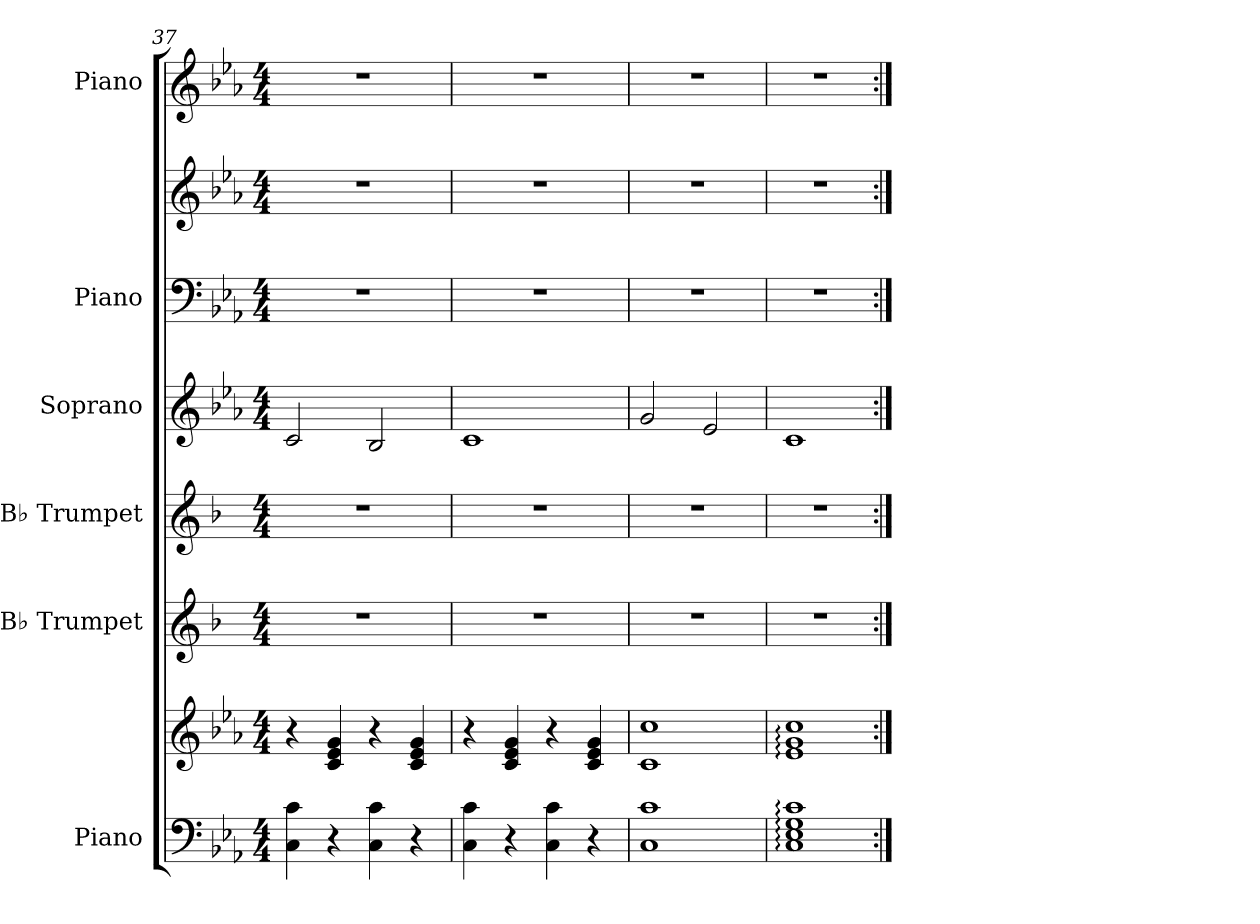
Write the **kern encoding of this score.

**kern	**kern	**kern	**kern	**kern	**kern	**kern	**kern
*part6	*part6	*part5	*part4	*part3	*part2	*part2	*part1
*staff8	*staff7	*staff6	*staff5	*staff4	*staff3	*staff2	*staff1
*I"Piano	*	*I"B♭ Trumpet	*I"B♭ Trumpet	*I"Soprano	*I"Piano	*	*I"Piano
*I'Pno.	*	*I'B♭ Tpt.	*I'B♭ Tpt.	*I'S.	*I'Pno.	*	*I'Pno.
*clefF4	*clefG2	*clefG2	*clefG2	*clefG2	*clefF4	*clefG2	*clefG2
*	*	*ITrd1c2	*ITrd1c2	*	*	*	*
*k[b-e-a-]	*k[b-e-a-]	*k[b-e-a-]	*k[b-e-a-]	*k[b-e-a-]	*k[b-e-a-]	*k[b-e-a-]	*k[b-e-a-]
*M4/4	*M4/4	*M4/4	*M4/4	*M4/4	*M4/4	*M4/4	*M4/4
=37	=37	=37	=37	=37	=37	=37	=37
4C\ 4c\	4r	1r	1r	2c/	1r	1r	1r
4r	4c/ 4e-/ 4g/	.	.	.	.	.	.
4C\ 4c\	4r	.	.	2B-/	.	.	.
4r	4c/ 4e-/ 4g/	.	.	.	.	.	.
=38	=38	=38	=38	=38	=38	=38	=38
4C\ 4c\	4r	1r	1r	1c	1r	1r	1r
4r	4c/ 4e-/ 4g/	.	.	.	.	.	.
4C\ 4c\	4r	.	.	.	.	.	.
4r	4c/ 4e-/ 4g/	.	.	.	.	.	.
=39	=39	=39	=39	=39	=39	=39	=39
1C 1c	1c 1cc	1r	1r	2g/	1r	1r	1r
.	.	.	.	2e-/	.	.	.
=40	=40	=40	=40	=40	=40	=40	=40
1C: 1E-: 1G: 1c:	1e-: 1g: 1cc:	1r	1r	1c	1r	1r	1r
=:|!	=:|!	=:|!	=:|!	=:|!	=:|!	=:|!	=:|!
*-	*-	*-	*-	*-	*-	*-	*-
